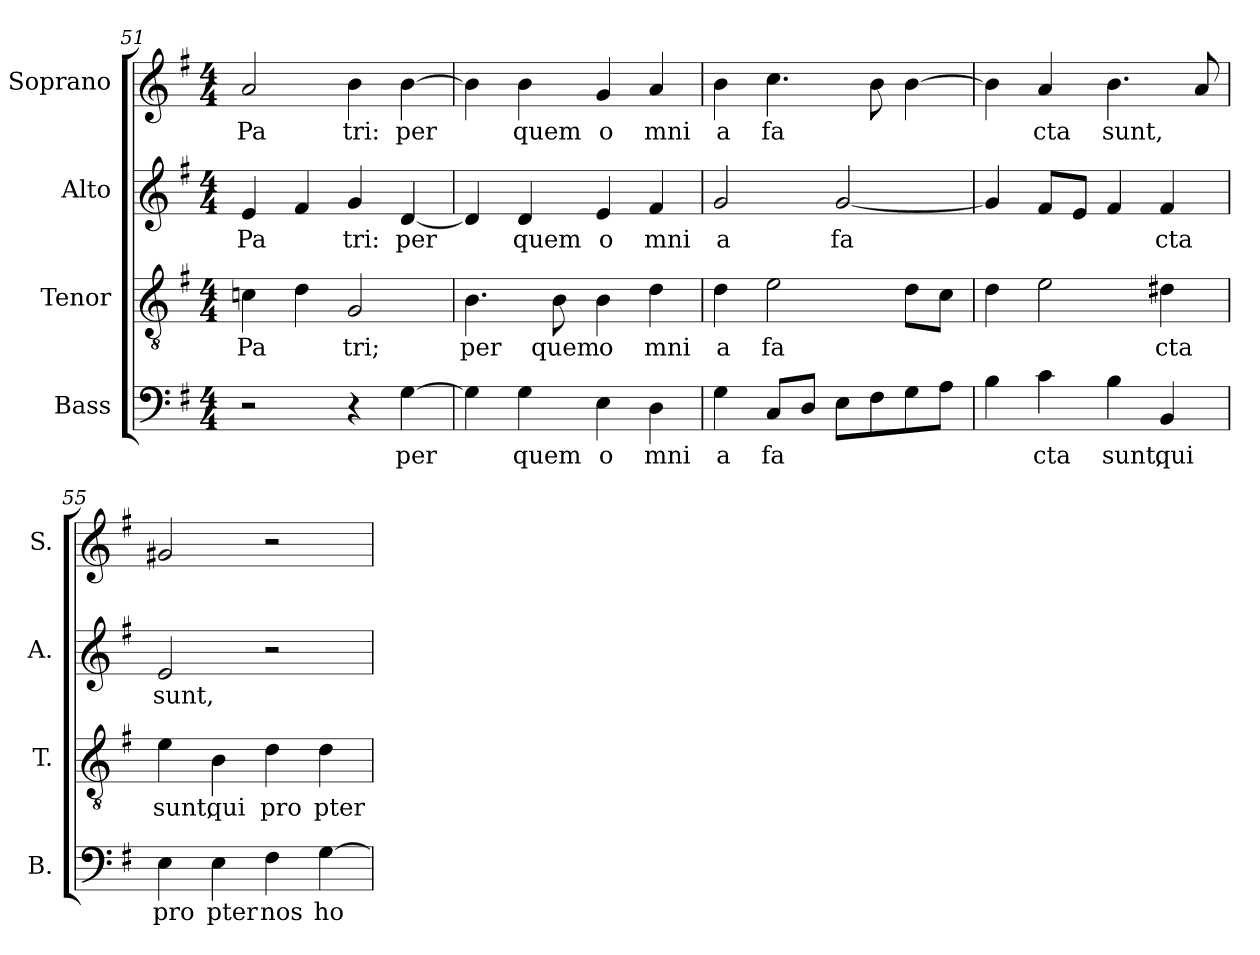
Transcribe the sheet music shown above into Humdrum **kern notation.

**kern	**text	**kern	**text	**kern	**text	**kern	**text
*part4	*part4	*part3	*part3	*part2	*part2	*part1	*part1
*staff4	*staff4	*staff3	*staff3	*staff2	*staff2	*staff1	*staff1
*I"Bass	*	*I"Tenor	*	*I"Alto	*	*I"Soprano	*
*I'B.	*	*I'T.	*	*I'A.	*	*I'S.	*
!!LO:LB:g=z
*clefF4	*	*clefGv2	*	*clefG2	*	*clefG2	*
*	*	*ITrd7c12	*	*	*	*	*
*k[f#]	*	*k[f#]	*	*k[f#]	*	*k[f#]	*
*G:	*	*G:	*	*G:	*	*G:	*
*M4/4	*	*M4/4	*	*M4/4	*	*M4/4	*
=51	=51	=51	=51	=51	=51	=51	=51
!	!	!	!LO:LY:b:color=#000000	!	!	!	!
!	!	!	!	!	!LO:LY:b:color=#000000	!	!
!	!	!	!	!	!	!	!LO:LY:b:color=#000000
2r	.	4Cni\	Pa	4ei/	Pa	2ai/	Pa
.	.	4Di\	.	4f#i/	.	.	.
!	!	!	!LO:LY:b:color=#000000	!	!	!	!
!	!	!	!	!	!LO:LY:b:color=#000000	!	!
!	!	!	!	!	!	!	!LO:LY:b:color=#000000
4r	.	2GGi/	tri;	4gi/	tri:	4bi\	tri:
!	!LO:LY:b:color=#000000	!	!	!	!	!	!
!	!	!	!	!	!LO:LY:b:color=#000000	!	!
!	!	!	!	!	!	!	!LO:LY:b:color=#000000
[4Gi\	per	.	.	[4di/	per	[4bi\	per
=52	=52	=52	=52	=52	=52	=52	=52
!	!	!	!LO:LY:b:color=#000000	!	!	!	!
4Gi\]	.	4.BBi\	per	4di/]	.	4bi\]	.
!	!LO:LY:b:color=#000000	!	!	!	!	!	!
!	!	!	!	!	!LO:LY:b:color=#000000	!	!
!	!	!	!	!	!	!	!LO:LY:b:color=#000000
4Gi\	quem	.	.	4di/	quem	4bi\	quem
!	!	!	!LO:LY:b:color=#000000	!	!	!	!
.	.	8BBi\	quem	.	.	.	.
!	!LO:LY:b:color=#000000	!	!	!	!	!	!
!	!	!	!LO:LY:b:color=#000000	!	!	!	!
!	!	!	!	!	!LO:LY:b:color=#000000	!	!
!	!	!	!	!	!	!	!LO:LY:b:color=#000000
4Ei\	o	4BBi\	o	4ei/	o	4gi/	o
!	!LO:LY:b:color=#000000	!	!	!	!	!	!
!	!	!	!LO:LY:b:color=#000000	!	!	!	!
!	!	!	!	!	!LO:LY:b:color=#000000	!	!
!	!	!	!	!	!	!	!LO:LY:b:color=#000000
4Di\	mni	4Di\	mni	4f#i/	mni	4ai/	mni
=53	=53	=53	=53	=53	=53	=53	=53
!	!LO:LY:b:color=#000000	!	!	!	!	!	!
!	!	!	!LO:LY:b:color=#000000	!	!	!	!
!	!	!	!	!	!LO:LY:b:color=#000000	!	!
!	!	!	!	!	!	!	!LO:LY:b:color=#000000
4Gi\	a	4Di\	a	2gi/	a	4bi\	a
!	!LO:LY:b:color=#000000	!	!	!	!	!	!
!	!	!	!LO:LY:b:color=#000000	!	!	!	!
!	!	!	!	!	!	!	!LO:LY:b:color=#000000
8Ci/L	fa	2Ei\	fa	.	.	4.cci\	fa
8Di/J	.	.	.	.	.	.	.
!	!	!	!	!	!LO:LY:b:color=#000000	!	!
8Ei\L	.	.	.	[2gi/	fa	.	.
8F#i\	.	.	.	.	.	8bi\	.
8Gi\	.	8Di\L	.	.	.	[4bi\	.
8Ai\J	.	8Ci\J	.	.	.	.	.
=54	=54	=54	=54	=54	=54	=54	=54
4Bi\	.	4Di\	.	4gi/]	.	4bi\]	.
!	!LO:LY:b:color=#000000	!	!	!	!	!	!
!	!	!	!	!	!	!	!LO:LY:b:color=#000000
4ci\	cta	2Ei\	.	8f#i/L	.	4ai/	cta
.	.	.	.	8ei/J	.	.	.
!	!LO:LY:b:color=#000000	!	!	!	!	!	!
!	!	!	!	!	!	!	!LO:LY:b:color=#000000
4Bi\	sunt,	.	.	4f#i/	.	4.bi\	sunt,
!	!LO:LY:b:color=#000000	!	!	!	!	!	!
!	!	!	!LO:LY:b:color=#000000	!	!	!	!
!	!	!	!	!	!LO:LY:b:color=#000000	!	!
4BBi/	qui	4D#Xi\	cta	4f#i/	cta	.	.
.	.	.	.	.	.	8ai/	.
=55	=55	=55	=55	=55	=55	=55	=55
!	!LO:LY:b:color=#000000	!	!	!	!	!	!
!	!	!	!LO:LY:b:color=#000000	!	!	!	!
!	!	!	!	!	!LO:LY:b:color=#000000	!	!
4Ei\	pro	4Ei\	sunt,	2ei/	sunt,	2g#Xi/	.
!	!LO:LY:b:color=#000000	!	!	!	!	!	!
!	!	!	!LO:LY:b:color=#000000	!	!	!	!
4Ei\	pter	4BBi\	qui	.	.	.	.
!	!LO:LY:b:color=#000000	!	!	!	!	!	!
!	!	!	!LO:LY:b:color=#000000	!	!	!	!
4F#i\	nos	4Di\	pro	2r	.	2r	.
!	!LO:LY:b:color=#000000	!	!	!	!	!	!
!	!	!	!LO:LY:b:color=#000000	!	!	!	!
[4Gi\	ho	4Di\	pter	.	.	.	.
=	=	=	=	=	=	=	=
*-	*-	*-	*-	*-	*-	*-	*-
